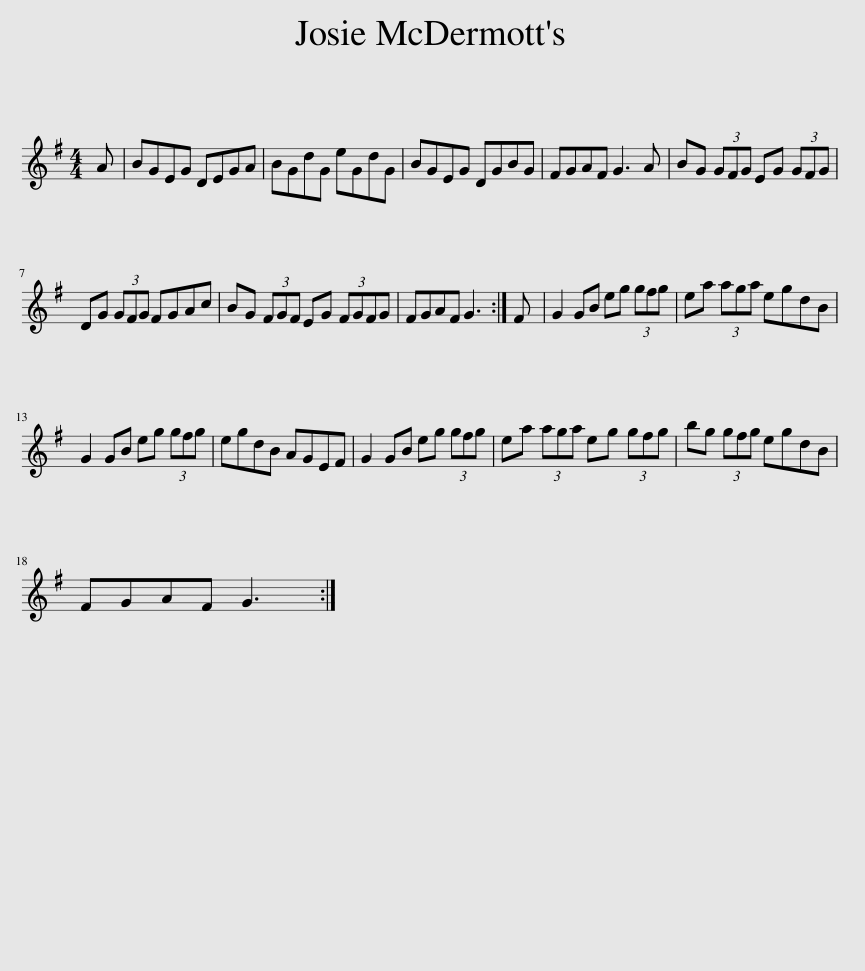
X:1
L:1/8
M:4/4
I:linebreak $
K:G
V:1 treble
V:1
 A | BGEG DEGA | BGdG eGdG | BGEG DGBG | FGAF G3 A | %5
 BG (3GFG EG (3GFG |$ DG (3GFG FGAc | BG (3FGF EG (3FGFG | FGAF G3 :| F | %10
 G2 GB eg (3gfg | ea (3aga egdB |$ G2 GB eg (3gfg | egdB AGEF | G2 GB eg (3gfg | %15
 ea (3aga eg (3gfg | bg (3gfg egdB |$ FGAF G3 :| %18
